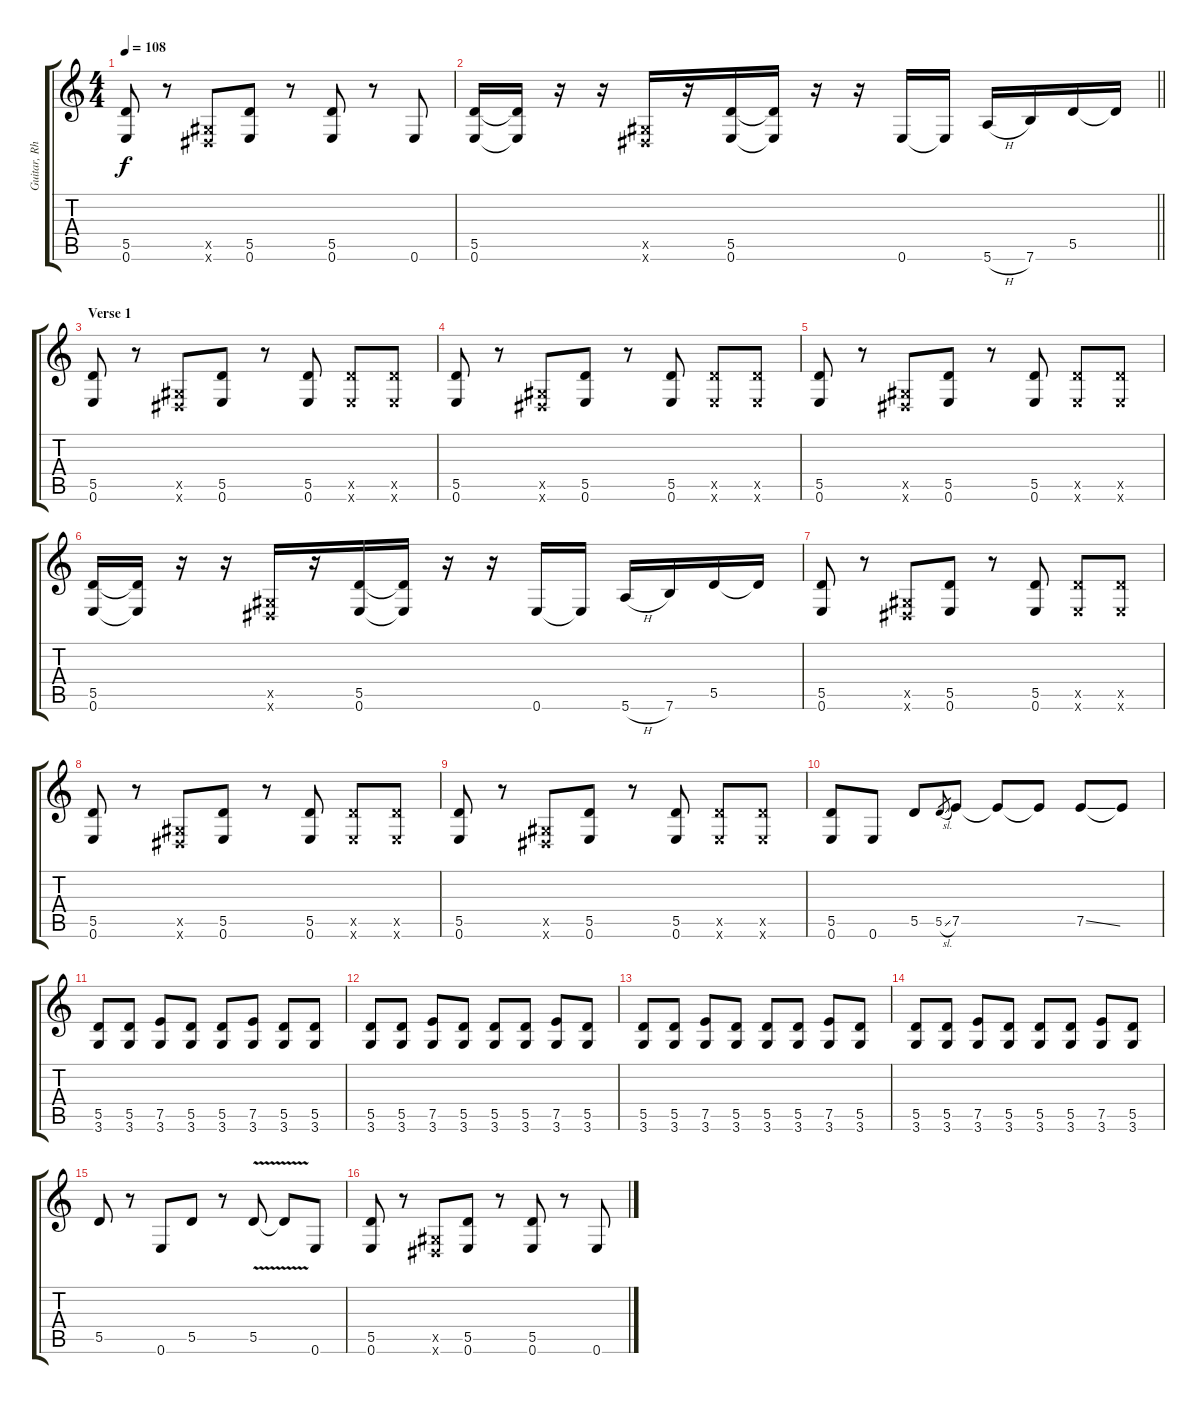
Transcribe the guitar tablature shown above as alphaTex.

\track ("Guitar, Rhythm" "Guitar, Rh") {mute instrument distortionguitar}
\staff {score tabs}
\tuning (E4 B3 G3 D3 A2 E2) {hide}
\ts (4 4)
\tempo 108
\clef g2
\ks c
(5.5 0.6).8{dy f} r.8 (-1.5{x} -1.6{x}).8 (5.5 0.6).8 r.8 (5.5 0.6).8 r.8 0.6.8 |
\barLineRight lightlight
(5.5 0.6).16 (5.5{t} 0.6{t}).16 r.16 r.16 (-1.5{x} -1.6{x}).16 r.16 (5.5 0.6).16 (5.5{t} 0.6{t}).16 r.16 r.16 0.6.16 0.6{t}.16 5.6{h}.16 7.6.16 5.5.16 5.5{t}.16 |
\section ("" "Verse 1")
(5.5 0.6).8 r.8 (-1.5{x} -1.6{x}).8 (5.5 0.6).8 r.8 (5.5 0.6).8 (5.5{x} 0.6{x}).8 (5.5{x} 0.6{x}).8 |
(5.5 0.6).8 r.8 (-1.5{x} -1.6{x}).8 (5.5 0.6).8 r.8 (5.5 0.6).8 (5.5{x} 0.6{x}).8 (5.5{x} 0.6{x}).8 |
(5.5 0.6).8 r.8 (-1.5{x} -1.6{x}).8 (5.5 0.6).8 r.8 (5.5 0.6).8 (5.5{x} 0.6{x}).8 (5.5{x} 0.6{x}).8 |
(5.5 0.6).16 (5.5{t} 0.6{t}).16 r.16 r.16 (-1.5{x} -1.6{x}).16 r.16 (5.5 0.6).16 (5.5{t} 0.6{t}).16 r.16 r.16 0.6.16 0.6{t}.16 5.6{h}.16 7.6.16 5.5.16 5.5{t}.16 |
(5.5 0.6).8 r.8 (-1.5{x} -1.6{x}).8 (5.5 0.6).8 r.8 (5.5 0.6).8 (5.5{x} 0.6{x}).8 (5.5{x} 0.6{x}).8 |
(5.5 0.6).8 r.8 (-1.5{x} -1.6{x}).8 (5.5 0.6).8 r.8 (5.5 0.6).8 (5.5{x} 0.6{x}).8 (5.5{x} 0.6{x}).8 |
(5.5 0.6).8 r.8 (-1.5{x} -1.6{x}).8 (5.5 0.6).8 r.8 (5.5 0.6).8 (5.5{x} 0.6{x}).8 (5.5{x} 0.6{x}).8 |
(5.5 0.6).8 0.6.8 5.5.8 5.5{sl}.8{gr} 7.5.8 7.5{t}.8 7.5{t}.8 7.5{ss}.8 7.5{t}.8 |
(5.5 3.6).8 (5.5 3.6).8 (7.5 3.6).8 (5.5 3.6).8 (5.5 3.6).8 (7.5 3.6).8 (5.5 3.6).8 (5.5 3.6).8 |
(5.5 3.6).8 (5.5 3.6).8 (7.5 3.6).8 (5.5 3.6).8 (5.5 3.6).8 (5.5 3.6).8 (7.5 3.6).8 (5.5 3.6).8 |
(5.5 3.6).8 (5.5 3.6).8 (7.5 3.6).8 (5.5 3.6).8 (5.5 3.6).8 (5.5 3.6).8 (7.5 3.6).8 (5.5 3.6).8 |
(5.5 3.6).8 (5.5 3.6).8 (7.5 3.6).8 (5.5 3.6).8 (5.5 3.6).8 (5.5 3.6).8 (7.5 3.6).8 (5.5 3.6).8 |
5.5.8 r.8 0.6.8 5.5.8 r.8 5.5{v}.8 5.5{t}.8 0.6.8 |
(5.5 0.6).8 r.8 (-1.5{x} -1.6{x}).8 (5.5 0.6).8 r.8 (5.5 0.6).8 r.8 0.6.8
